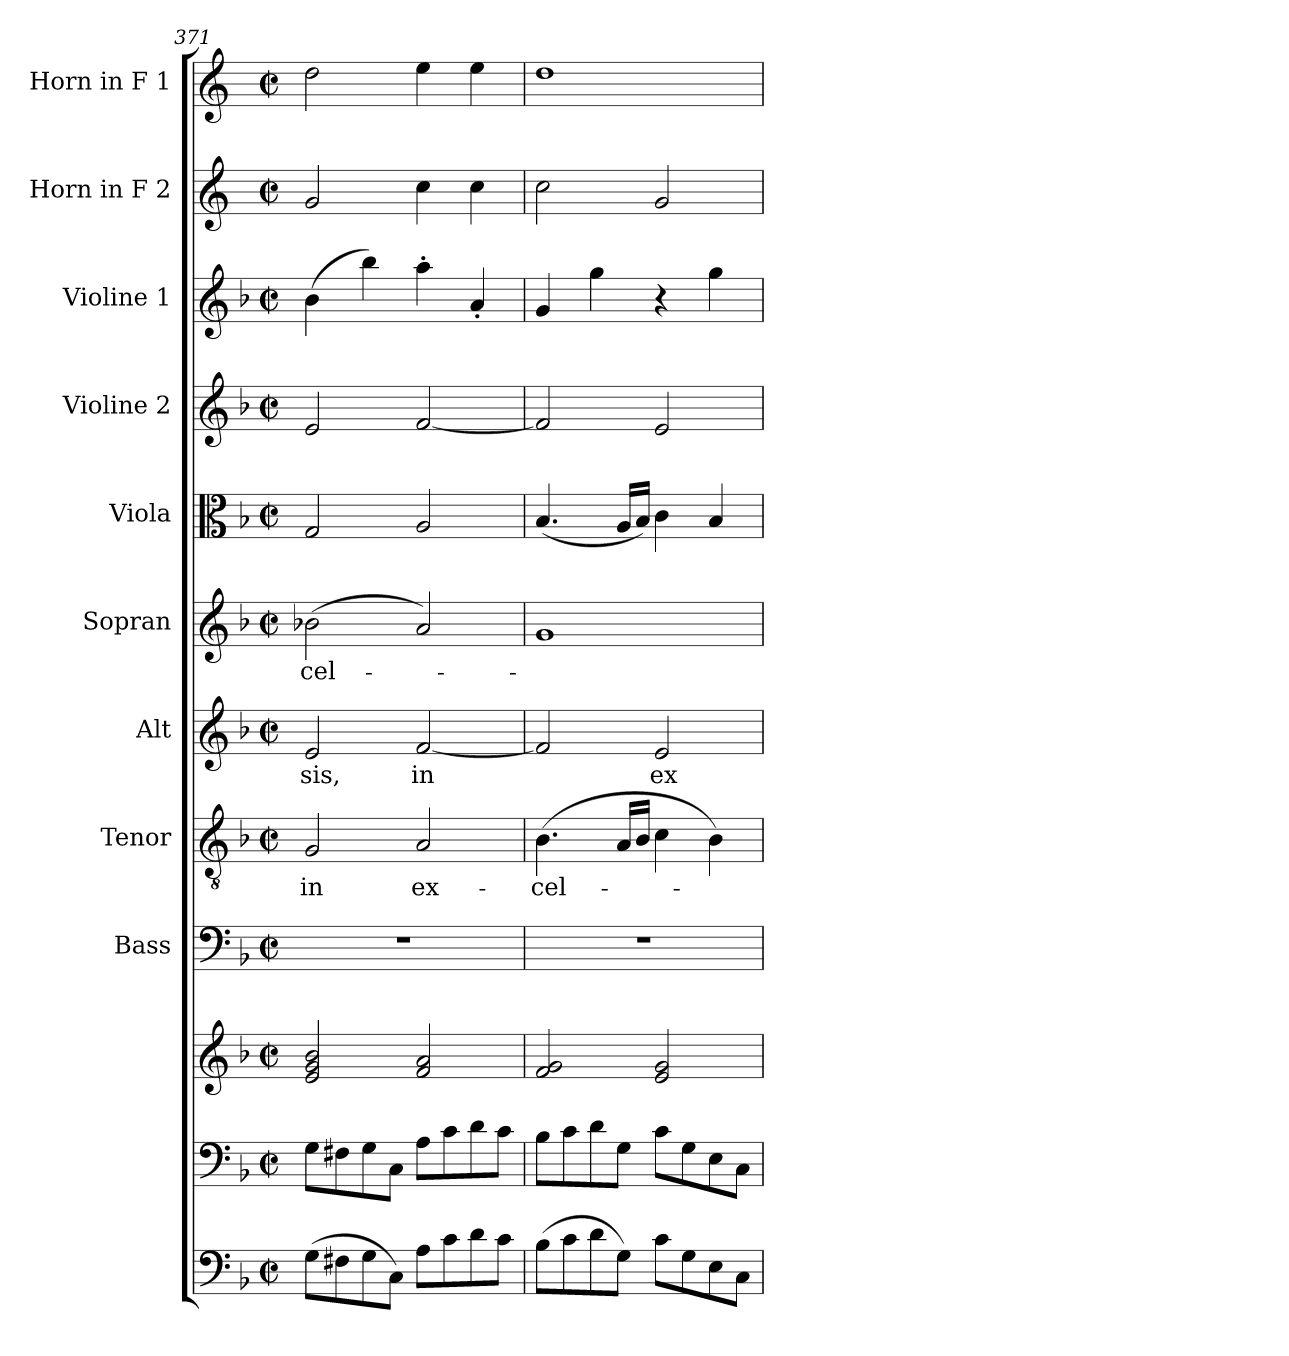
**kern	**kern	**kern	**kern	**kern	**text	**kern	**text	**kern	**text	**kern	**kern	**kern	**kern	**kern
*part11	*part10	*part10	*part9	*part8	*part8	*part7	*part7	*part6	*part6	*part5	*part4	*part3	*part2	*part1
*staff12	*staff11	*staff10	*staff9	*staff8	*staff8	*staff7	*staff7	*staff6	*staff6	*staff5	*staff4	*staff3	*staff2	*staff1
*	*	*	*I"Bass	*I"Tenor	*	*I"Alt	*	*I"Sopran	*	*I"Viola	*I"Violine 2	*I"Violine 1	*I"Horn in F 2	*I"Horn in F 1
*	*	*	*I'B.	*I'T.	*	*I'A.	*	*I'S.	*	*I'Vla.	*I'Vl. 2	*I'Vl. 1	*	*
*clefF4	*clefF4	*clefG2	*clefF4	*clefGv2	*	*clefG2	*	*clefG2	*	*clefC3	*clefG2	*clefG2	*clefG2	*clefG2
*ITrd7c12	*	*	*	*	*	*	*	*	*	*	*	*	*ITrd4c7	*ITrd4c7
*k[b-]	*k[b-]	*k[b-]	*k[b-]	*k[b-]	*	*k[b-]	*	*k[b-]	*	*k[b-]	*k[b-]	*k[b-]	*k[b-]	*k[b-]
*F:	*F:	*F:	*F:	*F:	*	*F:	*	*F:	*	*F:	*F:	*F:	*F:	*F:
*M2/2	*M2/2	*M2/2	*M2/2	*M2/2	*	*M2/2	*	*M2/2	*	*M2/2	*M2/2	*M2/2	*M2/2	*M2/2
*met(c|)	*met(c|)	*met(c|)	*met(c|)	*met(c|)	*	*met(c|)	*	*met(c|)	*	*met(c|)	*met(c|)	*met(c|)	*met(c|)	*met(c|)
=371	=371	=371	=371	=371	=371	=371	=371	=371	=371	=371	=371	=371	=371	=371
!	!	!	!	!	!LO:LY:b	!	!LO:LY:b	!	!LO:LY:b	!	!	!	!	!
(>8GG\L	8G\L	2e/ 2g/ 2b-/	1r	2G/	in	2e/	-sis,	(>2b-X\	-cel-	2G/	2e/	(>4b-\	2c/	2g\
8FF#X\	8F#X\	.	.	.	.	.	.	.	.	.	.	.	.	.
8GG\	8G\	.	.	.	.	.	.	.	.	.	.	4bb-\)	.	.
8CC\J)	8C\J	.	.	.	.	.	.	.	.	.	.	.	.	.
!	!	!	!	!	!LO:LY:b	!	!LO:LY:b	!	!	!	!	!	!	!
8AA\L	8A\L	2f/ 2a/	.	2A/	ex-	[2f/	in	2a/)	.	2A/	[2f/	4aa'>\	4f\	4a\
8C\	8c\	.	.	.	.	.	.	.	.	.	.	.	.	.
8D\	8d\	.	.	.	.	.	.	.	.	.	.	4a'</	4f\	4a\
8C\J	8c\J	.	.	.	.	.	.	.	.	.	.	.	.	.
=372	=372	=372	=372	=372	=372	=372	=372	=372	=372	=372	=372	=372	=372	=372
!	!	!	!	!	!LO:LY:b	!	!	!	!	!	!	!	!	!
(>8BB-\L	8B-\L	2f/ 2g/	1r	(>4.B-\	-cel-	2f/]	.	1g	.	(<4.B-/	2f/]	4g/	2f\	1g
8C\	8c\	.	.	.	.	.	.	.	.	.	.	.	.	.
8D\	8d\	.	.	.	.	.	.	.	.	.	.	4gg\	.	.
8GG\J)	8G\J	.	.	16A/LL	.	.	.	.	.	16A/LL	.	.	.	.
.	.	.	.	16B-/JJ	.	.	.	.	.	16B-/JJ)	.	.	.	.
!	!	!	!	!	!	!	!LO:LY:b	!	!	!	!	!	!	!
8C\L	8c\L	2e/ 2g/	.	4c\	.	2e/	ex-	.	.	4c\	2e/	4r	2c/	.
8GG\	8G\	.	.	.	.	.	.	.	.	.	.	.	.	.
8EE\	8E\	.	.	4B-\)	.	.	.	.	.	4B-/	.	4gg\	.	.
8CC\J	8C\J	.	.	.	.	.	.	.	.	.	.	.	.	.
=	=	=	=	=	=	=	=	=	=	=	=	=	=	=
*-	*-	*-	*-	*-	*-	*-	*-	*-	*-	*-	*-	*-	*-	*-
